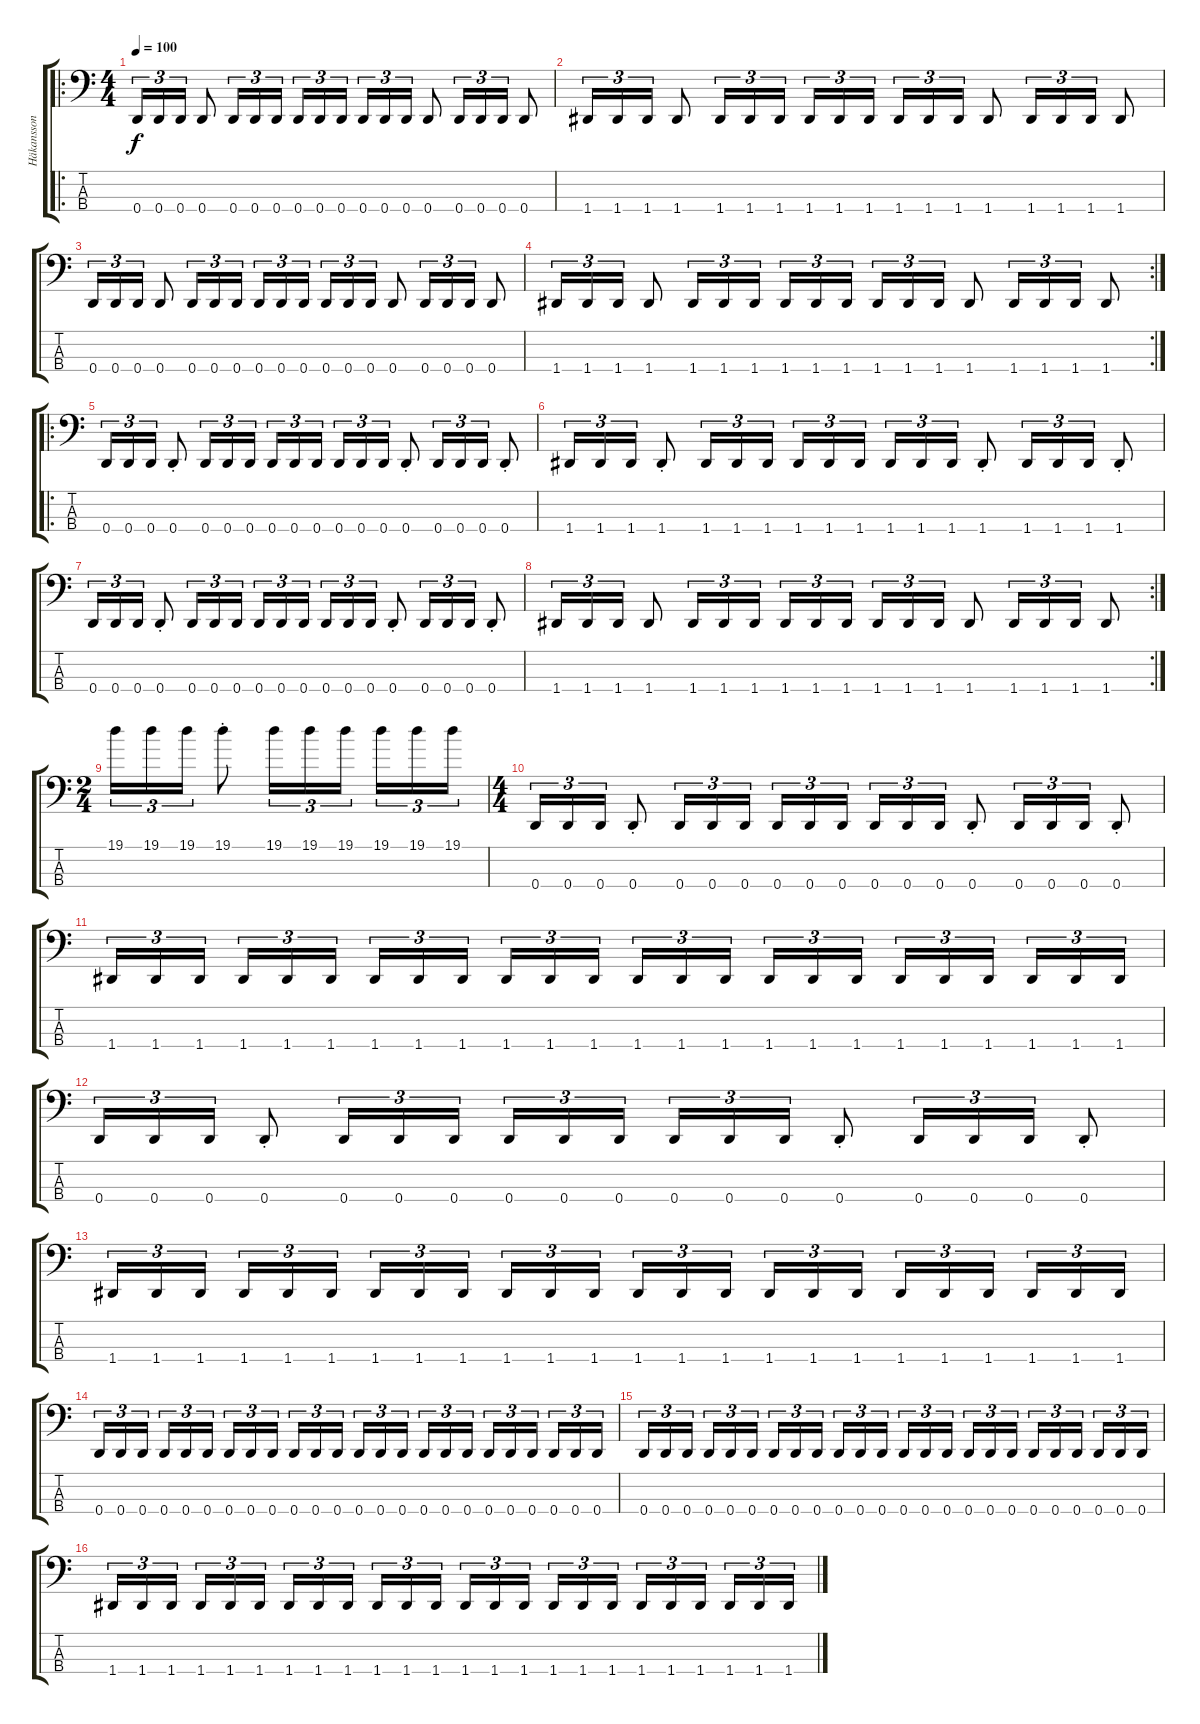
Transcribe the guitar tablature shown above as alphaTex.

\track ("Häkansson" "Häkansson") {instrument electricbasspick}
\staff {score tabs}
\tuning (G2 D2 A1 D1) {hide}
\ro
\ts (4 4)
\tempo 100
\clef f4
\ks c
0.4.16{tu (3 2) dy f instrument electricbasspick} 0.4.16{tu (3 2)} 0.4.16{tu (3 2)} 0.4.8 0.4.16{tu (3 2)} 0.4.16{tu (3 2)} 0.4.16{tu (3 2)} 0.4.16{tu (3 2)} 0.4.16{tu (3 2)} 0.4.16{tu (3 2)} 0.4.16{tu (3 2)} 0.4.16{tu (3 2)} 0.4.16{tu (3 2)} 0.4.8 0.4.16{tu (3 2)} 0.4.16{tu (3 2)} 0.4.16{tu (3 2)} 0.4.8 |
1.4.16{tu (3 2)} 1.4.16{tu (3 2)} 1.4.16{tu (3 2)} 1.4.8 1.4.16{tu (3 2)} 1.4.16{tu (3 2)} 1.4.16{tu (3 2)} 1.4.16{tu (3 2)} 1.4.16{tu (3 2)} 1.4.16{tu (3 2)} 1.4.16{tu (3 2)} 1.4.16{tu (3 2)} 1.4.16{tu (3 2)} 1.4.8 1.4.16{tu (3 2)} 1.4.16{tu (3 2)} 1.4.16{tu (3 2)} 1.4.8 |
0.4.16{tu (3 2)} 0.4.16{tu (3 2)} 0.4.16{tu (3 2)} 0.4.8 0.4.16{tu (3 2)} 0.4.16{tu (3 2)} 0.4.16{tu (3 2)} 0.4.16{tu (3 2)} 0.4.16{tu (3 2)} 0.4.16{tu (3 2)} 0.4.16{tu (3 2)} 0.4.16{tu (3 2)} 0.4.16{tu (3 2)} 0.4.8 0.4.16{tu (3 2)} 0.4.16{tu (3 2)} 0.4.16{tu (3 2)} 0.4.8 |
\rc 2
1.4.16{tu (3 2)} 1.4.16{tu (3 2)} 1.4.16{tu (3 2)} 1.4.8 1.4.16{tu (3 2)} 1.4.16{tu (3 2)} 1.4.16{tu (3 2)} 1.4.16{tu (3 2)} 1.4.16{tu (3 2)} 1.4.16{tu (3 2)} 1.4.16{tu (3 2)} 1.4.16{tu (3 2)} 1.4.16{tu (3 2)} 1.4.8 1.4.16{tu (3 2)} 1.4.16{tu (3 2)} 1.4.16{tu (3 2)} 1.4.8 |
\ro
0.4.16{tu (3 2)} 0.4.16{tu (3 2)} 0.4.16{tu (3 2)} 0.4{st}.8 0.4.16{tu (3 2)} 0.4.16{tu (3 2)} 0.4.16{tu (3 2)} 0.4.16{tu (3 2)} 0.4.16{tu (3 2)} 0.4.16{tu (3 2)} 0.4.16{tu (3 2)} 0.4.16{tu (3 2)} 0.4.16{tu (3 2)} 0.4{st}.8 0.4.16{tu (3 2)} 0.4.16{tu (3 2)} 0.4.16{tu (3 2)} 0.4{st}.8 |
1.4.16{tu (3 2)} 1.4.16{tu (3 2)} 1.4.16{tu (3 2)} 1.4{st}.8 1.4.16{tu (3 2)} 1.4.16{tu (3 2)} 1.4.16{tu (3 2)} 1.4.16{tu (3 2)} 1.4.16{tu (3 2)} 1.4.16{tu (3 2)} 1.4.16{tu (3 2)} 1.4.16{tu (3 2)} 1.4.16{tu (3 2)} 1.4{st}.8 1.4.16{tu (3 2)} 1.4.16{tu (3 2)} 1.4.16{tu (3 2)} 1.4{st}.8 |
0.4.16{tu (3 2)} 0.4.16{tu (3 2)} 0.4.16{tu (3 2)} 0.4{st}.8 0.4.16{tu (3 2)} 0.4.16{tu (3 2)} 0.4.16{tu (3 2)} 0.4.16{tu (3 2)} 0.4.16{tu (3 2)} 0.4.16{tu (3 2)} 0.4.16{tu (3 2)} 0.4.16{tu (3 2)} 0.4.16{tu (3 2)} 0.4{st}.8 0.4.16{tu (3 2)} 0.4.16{tu (3 2)} 0.4.16{tu (3 2)} 0.4{st}.8 |
\rc 2
1.4.16{tu (3 2)} 1.4.16{tu (3 2)} 1.4.16{tu (3 2)} 1.4.8 1.4.16{tu (3 2)} 1.4.16{tu (3 2)} 1.4.16{tu (3 2)} 1.4.16{tu (3 2)} 1.4.16{tu (3 2)} 1.4.16{tu (3 2)} 1.4.16{tu (3 2)} 1.4.16{tu (3 2)} 1.4.16{tu (3 2)} 1.4.8 1.4.16{tu (3 2)} 1.4.16{tu (3 2)} 1.4.16{tu (3 2)} 1.4.8 |
\ts (2 4)
19.1.16{tu (3 2)} 19.1.16{tu (3 2)} 19.1.16{tu (3 2)} 19.1{st}.8 19.1.16{tu (3 2)} 19.1.16{tu (3 2)} 19.1.16{tu (3 2)} 19.1.16{tu (3 2)} 19.1.16{tu (3 2)} 19.1.16{tu (3 2)} |
\ts (4 4)
0.4.16{tu (3 2)} 0.4.16{tu (3 2)} 0.4.16{tu (3 2)} 0.4{st}.8 0.4.16{tu (3 2)} 0.4.16{tu (3 2)} 0.4.16{tu (3 2)} 0.4.16{tu (3 2)} 0.4.16{tu (3 2)} 0.4.16{tu (3 2)} 0.4.16{tu (3 2)} 0.4.16{tu (3 2)} 0.4.16{tu (3 2)} 0.4{st}.8 0.4.16{tu (3 2)} 0.4.16{tu (3 2)} 0.4.16{tu (3 2)} 0.4{st}.8 |
1.4.16{tu (3 2)} 1.4.16{tu (3 2)} 1.4.16{tu (3 2)} 1.4.16{tu (3 2)} 1.4.16{tu (3 2)} 1.4.16{tu (3 2)} 1.4.16{tu (3 2)} 1.4.16{tu (3 2)} 1.4.16{tu (3 2)} 1.4.16{tu (3 2)} 1.4.16{tu (3 2)} 1.4.16{tu (3 2)} 1.4.16{tu (3 2)} 1.4.16{tu (3 2)} 1.4.16{tu (3 2)} 1.4.16{tu (3 2)} 1.4.16{tu (3 2)} 1.4.16{tu (3 2)} 1.4.16{tu (3 2)} 1.4.16{tu (3 2)} 1.4.16{tu (3 2)} 1.4.16{tu (3 2)} 1.4.16{tu (3 2)} 1.4.16{tu (3 2)} |
0.4.16{tu (3 2)} 0.4.16{tu (3 2)} 0.4.16{tu (3 2)} 0.4{st}.8 0.4.16{tu (3 2)} 0.4.16{tu (3 2)} 0.4.16{tu (3 2)} 0.4.16{tu (3 2)} 0.4.16{tu (3 2)} 0.4.16{tu (3 2)} 0.4.16{tu (3 2)} 0.4.16{tu (3 2)} 0.4.16{tu (3 2)} 0.4{st}.8 0.4.16{tu (3 2)} 0.4.16{tu (3 2)} 0.4.16{tu (3 2)} 0.4{st}.8 |
1.4.16{tu (3 2)} 1.4.16{tu (3 2)} 1.4.16{tu (3 2)} 1.4.16{tu (3 2)} 1.4.16{tu (3 2)} 1.4.16{tu (3 2)} 1.4.16{tu (3 2)} 1.4.16{tu (3 2)} 1.4.16{tu (3 2)} 1.4.16{tu (3 2)} 1.4.16{tu (3 2)} 1.4.16{tu (3 2)} 1.4.16{tu (3 2)} 1.4.16{tu (3 2)} 1.4.16{tu (3 2)} 1.4.16{tu (3 2)} 1.4.16{tu (3 2)} 1.4.16{tu (3 2)} 1.4.16{tu (3 2)} 1.4.16{tu (3 2)} 1.4.16{tu (3 2)} 1.4.16{tu (3 2)} 1.4.16{tu (3 2)} 1.4.16{tu (3 2)} |
0.4.16{tu (3 2)} 0.4.16{tu (3 2)} 0.4.16{tu (3 2)} 0.4.16{tu (3 2)} 0.4.16{tu (3 2)} 0.4.16{tu (3 2)} 0.4.16{tu (3 2)} 0.4.16{tu (3 2)} 0.4.16{tu (3 2)} 0.4.16{tu (3 2)} 0.4.16{tu (3 2)} 0.4.16{tu (3 2)} 0.4.16{tu (3 2)} 0.4.16{tu (3 2)} 0.4.16{tu (3 2)} 0.4.16{tu (3 2)} 0.4.16{tu (3 2)} 0.4.16{tu (3 2)} 0.4.16{tu (3 2)} 0.4.16{tu (3 2)} 0.4.16{tu (3 2)} 0.4.16{tu (3 2)} 0.4.16{tu (3 2)} 0.4.16{tu (3 2)} |
0.4.16{tu (3 2)} 0.4.16{tu (3 2)} 0.4.16{tu (3 2)} 0.4.16{tu (3 2)} 0.4.16{tu (3 2)} 0.4.16{tu (3 2)} 0.4.16{tu (3 2)} 0.4.16{tu (3 2)} 0.4.16{tu (3 2)} 0.4.16{tu (3 2)} 0.4.16{tu (3 2)} 0.4.16{tu (3 2)} 0.4.16{tu (3 2)} 0.4.16{tu (3 2)} 0.4.16{tu (3 2)} 0.4.16{tu (3 2)} 0.4.16{tu (3 2)} 0.4.16{tu (3 2)} 0.4.16{tu (3 2)} 0.4.16{tu (3 2)} 0.4.16{tu (3 2)} 0.4.16{tu (3 2)} 0.4.16{tu (3 2)} 0.4.16{tu (3 2)} |
1.4.16{tu (3 2)} 1.4.16{tu (3 2)} 1.4.16{tu (3 2)} 1.4.16{tu (3 2)} 1.4.16{tu (3 2)} 1.4.16{tu (3 2)} 1.4.16{tu (3 2)} 1.4.16{tu (3 2)} 1.4.16{tu (3 2)} 1.4.16{tu (3 2)} 1.4.16{tu (3 2)} 1.4.16{tu (3 2)} 1.4.16{tu (3 2)} 1.4.16{tu (3 2)} 1.4.16{tu (3 2)} 1.4.16{tu (3 2)} 1.4.16{tu (3 2)} 1.4.16{tu (3 2)} 1.4.16{tu (3 2)} 1.4.16{tu (3 2)} 1.4.16{tu (3 2)} 1.4.16{tu (3 2)} 1.4.16{tu (3 2)} 1.4.16{tu (3 2)}
